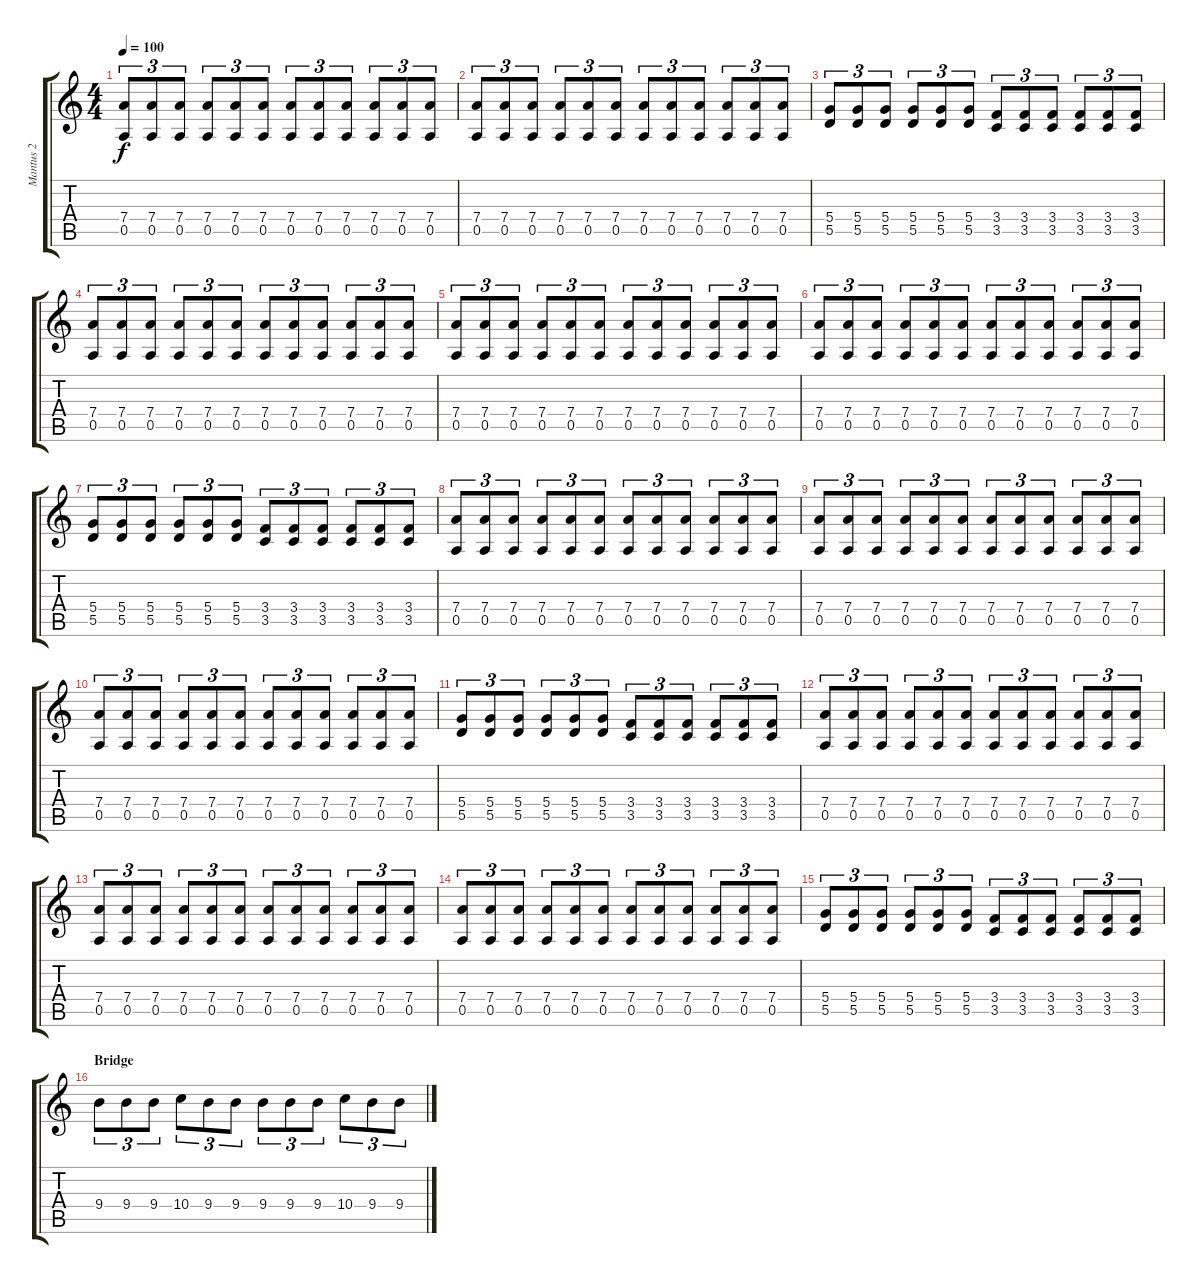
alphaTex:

\track ("Mantus 2" "Mantus 2") {instrument distortionguitar}
\staff {score tabs}
\tuning (E4 B3 G3 D3 A2 E2) {hide}
\ts (4 4)
\tempo 100
\clef g2
\ks c
(7.4 0.5).8{tu (3 2) dy f} (7.4 0.5).8{tu (3 2)} (7.4 0.5).8{tu (3 2)} (7.4 0.5).8{tu (3 2)} (7.4 0.5).8{tu (3 2)} (7.4 0.5).8{tu (3 2)} (7.4 0.5).8{tu (3 2)} (7.4 0.5).8{tu (3 2)} (7.4 0.5).8{tu (3 2)} (7.4 0.5).8{tu (3 2)} (7.4 0.5).8{tu (3 2)} (7.4 0.5).8{tu (3 2)} |
(7.4 0.5).8{tu (3 2)} (7.4 0.5).8{tu (3 2)} (7.4 0.5).8{tu (3 2)} (7.4 0.5).8{tu (3 2)} (7.4 0.5).8{tu (3 2)} (7.4 0.5).8{tu (3 2)} (7.4 0.5).8{tu (3 2)} (7.4 0.5).8{tu (3 2)} (7.4 0.5).8{tu (3 2)} (7.4 0.5).8{tu (3 2)} (7.4 0.5).8{tu (3 2)} (7.4 0.5).8{tu (3 2)} |
(5.4 5.5).8{tu (3 2)} (5.4 5.5).8{tu (3 2)} (5.4 5.5).8{tu (3 2)} (5.4 5.5).8{tu (3 2)} (5.4 5.5).8{tu (3 2)} (5.4 5.5).8{tu (3 2)} (3.4 3.5).8{tu (3 2)} (3.4 3.5).8{tu (3 2)} (3.4 3.5).8{tu (3 2)} (3.4 3.5).8{tu (3 2)} (3.4 3.5).8{tu (3 2)} (3.4 3.5).8{tu (3 2)} |
(7.4 0.5).8{tu (3 2)} (7.4 0.5).8{tu (3 2)} (7.4 0.5).8{tu (3 2)} (7.4 0.5).8{tu (3 2)} (7.4 0.5).8{tu (3 2)} (7.4 0.5).8{tu (3 2)} (7.4 0.5).8{tu (3 2)} (7.4 0.5).8{tu (3 2)} (7.4 0.5).8{tu (3 2)} (7.4 0.5).8{tu (3 2)} (7.4 0.5).8{tu (3 2)} (7.4 0.5).8{tu (3 2)} |
(7.4 0.5).8{tu (3 2)} (7.4 0.5).8{tu (3 2)} (7.4 0.5).8{tu (3 2)} (7.4 0.5).8{tu (3 2)} (7.4 0.5).8{tu (3 2)} (7.4 0.5).8{tu (3 2)} (7.4 0.5).8{tu (3 2)} (7.4 0.5).8{tu (3 2)} (7.4 0.5).8{tu (3 2)} (7.4 0.5).8{tu (3 2)} (7.4 0.5).8{tu (3 2)} (7.4 0.5).8{tu (3 2)} |
(7.4 0.5).8{tu (3 2)} (7.4 0.5).8{tu (3 2)} (7.4 0.5).8{tu (3 2)} (7.4 0.5).8{tu (3 2)} (7.4 0.5).8{tu (3 2)} (7.4 0.5).8{tu (3 2)} (7.4 0.5).8{tu (3 2)} (7.4 0.5).8{tu (3 2)} (7.4 0.5).8{tu (3 2)} (7.4 0.5).8{tu (3 2)} (7.4 0.5).8{tu (3 2)} (7.4 0.5).8{tu (3 2)} |
(5.4 5.5).8{tu (3 2)} (5.4 5.5).8{tu (3 2)} (5.4 5.5).8{tu (3 2)} (5.4 5.5).8{tu (3 2)} (5.4 5.5).8{tu (3 2)} (5.4 5.5).8{tu (3 2)} (3.4 3.5).8{tu (3 2)} (3.4 3.5).8{tu (3 2)} (3.4 3.5).8{tu (3 2)} (3.4 3.5).8{tu (3 2)} (3.4 3.5).8{tu (3 2)} (3.4 3.5).8{tu (3 2)} |
(7.4 0.5).8{tu (3 2)} (7.4 0.5).8{tu (3 2)} (7.4 0.5).8{tu (3 2)} (7.4 0.5).8{tu (3 2)} (7.4 0.5).8{tu (3 2)} (7.4 0.5).8{tu (3 2)} (7.4 0.5).8{tu (3 2)} (7.4 0.5).8{tu (3 2)} (7.4 0.5).8{tu (3 2)} (7.4 0.5).8{tu (3 2)} (7.4 0.5).8{tu (3 2)} (7.4 0.5).8{tu (3 2)} |
(7.4 0.5).8{tu (3 2)} (7.4 0.5).8{tu (3 2)} (7.4 0.5).8{tu (3 2)} (7.4 0.5).8{tu (3 2)} (7.4 0.5).8{tu (3 2)} (7.4 0.5).8{tu (3 2)} (7.4 0.5).8{tu (3 2)} (7.4 0.5).8{tu (3 2)} (7.4 0.5).8{tu (3 2)} (7.4 0.5).8{tu (3 2)} (7.4 0.5).8{tu (3 2)} (7.4 0.5).8{tu (3 2)} |
(7.4 0.5).8{tu (3 2)} (7.4 0.5).8{tu (3 2)} (7.4 0.5).8{tu (3 2)} (7.4 0.5).8{tu (3 2)} (7.4 0.5).8{tu (3 2)} (7.4 0.5).8{tu (3 2)} (7.4 0.5).8{tu (3 2)} (7.4 0.5).8{tu (3 2)} (7.4 0.5).8{tu (3 2)} (7.4 0.5).8{tu (3 2)} (7.4 0.5).8{tu (3 2)} (7.4 0.5).8{tu (3 2)} |
(5.4 5.5).8{tu (3 2)} (5.4 5.5).8{tu (3 2)} (5.4 5.5).8{tu (3 2)} (5.4 5.5).8{tu (3 2)} (5.4 5.5).8{tu (3 2)} (5.4 5.5).8{tu (3 2)} (3.4 3.5).8{tu (3 2)} (3.4 3.5).8{tu (3 2)} (3.4 3.5).8{tu (3 2)} (3.4 3.5).8{tu (3 2)} (3.4 3.5).8{tu (3 2)} (3.4 3.5).8{tu (3 2)} |
(7.4 0.5).8{tu (3 2)} (7.4 0.5).8{tu (3 2)} (7.4 0.5).8{tu (3 2)} (7.4 0.5).8{tu (3 2)} (7.4 0.5).8{tu (3 2)} (7.4 0.5).8{tu (3 2)} (7.4 0.5).8{tu (3 2)} (7.4 0.5).8{tu (3 2)} (7.4 0.5).8{tu (3 2)} (7.4 0.5).8{tu (3 2)} (7.4 0.5).8{tu (3 2)} (7.4 0.5).8{tu (3 2)} |
(7.4 0.5).8{tu (3 2)} (7.4 0.5).8{tu (3 2)} (7.4 0.5).8{tu (3 2)} (7.4 0.5).8{tu (3 2)} (7.4 0.5).8{tu (3 2)} (7.4 0.5).8{tu (3 2)} (7.4 0.5).8{tu (3 2)} (7.4 0.5).8{tu (3 2)} (7.4 0.5).8{tu (3 2)} (7.4 0.5).8{tu (3 2)} (7.4 0.5).8{tu (3 2)} (7.4 0.5).8{tu (3 2)} |
(7.4 0.5).8{tu (3 2)} (7.4 0.5).8{tu (3 2)} (7.4 0.5).8{tu (3 2)} (7.4 0.5).8{tu (3 2)} (7.4 0.5).8{tu (3 2)} (7.4 0.5).8{tu (3 2)} (7.4 0.5).8{tu (3 2)} (7.4 0.5).8{tu (3 2)} (7.4 0.5).8{tu (3 2)} (7.4 0.5).8{tu (3 2)} (7.4 0.5).8{tu (3 2)} (7.4 0.5).8{tu (3 2)} |
(5.4 5.5).8{tu (3 2)} (5.4 5.5).8{tu (3 2)} (5.4 5.5).8{tu (3 2)} (5.4 5.5).8{tu (3 2)} (5.4 5.5).8{tu (3 2)} (5.4 5.5).8{tu (3 2)} (3.4 3.5).8{tu (3 2)} (3.4 3.5).8{tu (3 2)} (3.4 3.5).8{tu (3 2)} (3.4 3.5).8{tu (3 2)} (3.4 3.5).8{tu (3 2)} (3.4 3.5).8{tu (3 2)} |
\section ("" "Bridge")
9.4.8{tu (3 2)} 9.4.8{tu (3 2)} 9.4.8{tu (3 2)} 10.4.8{tu (3 2)} 9.4.8{tu (3 2)} 9.4.8{tu (3 2)} 9.4.8{tu (3 2)} 9.4.8{tu (3 2)} 9.4.8{tu (3 2)} 10.4.8{tu (3 2)} 9.4.8{tu (3 2)} 9.4.8{tu (3 2)}
